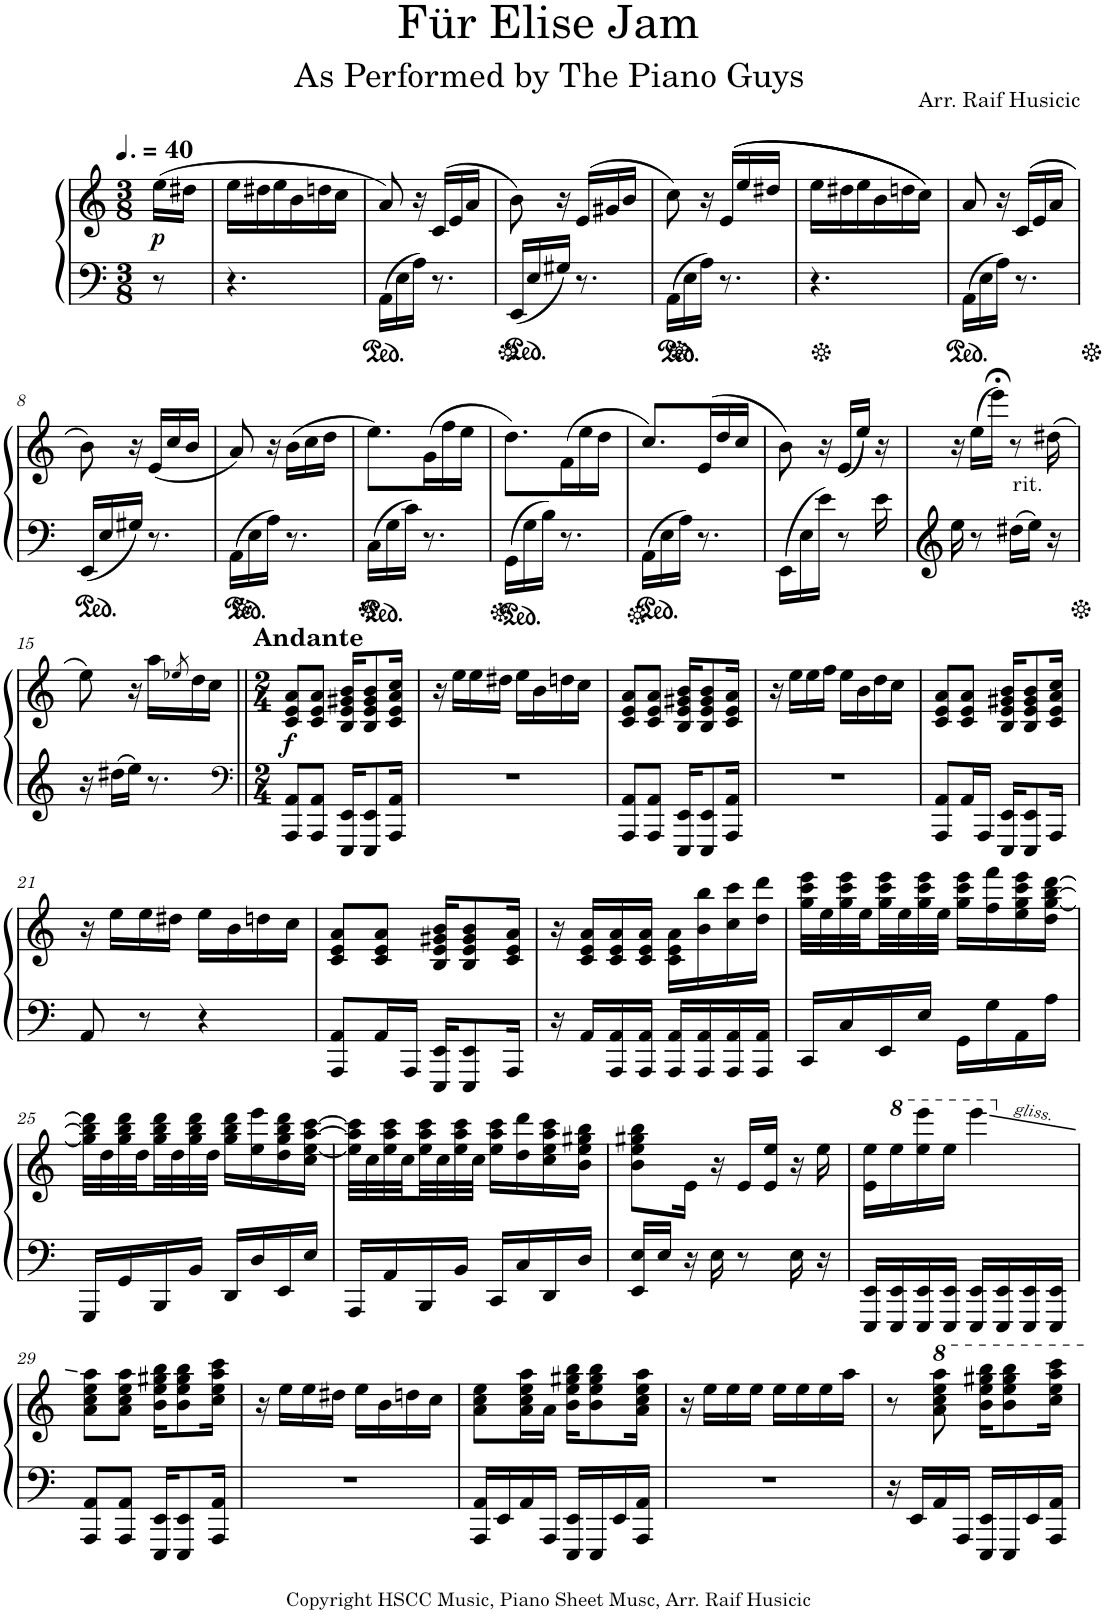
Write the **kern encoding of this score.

**kern	**kern	**dynam
*part1	*part1	*part1
*staff2	*staff1	*staff1/2
*I"Piano	*	*
*I'Pno.	*	*
*clefF4	*clefG2	*
*k[]	*k[]	*
*M3/8	*M3/8	*
*MM60	*MM60	*
=1	=1	=1
!	!	!LO:DY:b
8r	(16ee\LL	p
.	16dd#X\JJ	.
=2	=2	=2
4.r	16ee\LL	.
.	16dd#X\	.
.	16ee\	.
.	16b\	.
.	16ddn\	.
.	16cc\JJ	.
=3	=3	=3
16AA\LL	8a/)	.
16E\	.	.
16A\JJ	16r	.
8.r	(16c/LL	.
.	16e/	.
.	16a/JJ	.
=4	=4	=4
16EE/LL	8b\)	.
16E/	.	.
16G#X/JJ	16r	.
8.r	(16e/LL	.
.	16g#X/	.
.	16b/JJ	.
=5	=5	=5
16AA\LL	8cc\)	.
16E\	.	.
16A\JJ	16r	.
8.r	((16e/LL	.
.	16ee/	.
.	16dd#X/JJ	.
=6	=6	=6
4.r	16ee\LL	.
.	16dd#X\	.
.	16ee\	.
.	16b\	.
.	16ddn\	.
.	16cc\JJ))	.
=7	=7	=7
16AA\LL	8a/	.
16E\	.	.
16A\JJ	16r	.
8.r	(16c/LL	.
.	16e/	.
.	16a/JJ	.
!!LO:LB:g=z
=8	=8	=8
16EE/LL	8b\)	.
16E/	.	.
16G#X/JJ	16r	.
8.r	(16e/LL	.
.	16cc/	.
.	16b/JJ	.
=9	=9	=9
16AA\LL	8a/)	.
16E\	.	.
16A\JJ	16r	.
8.r	(16b\LL	.
.	16cc\	.
.	16dd\JJ	.
=10	=10	=10
16C\LL	8.ee\L)	.
16G\	.	.
16c\JJ	.	.
8.r	(16g\L	.
.	16ff\	.
.	16ee\JJ	.
=11	=11	=11
16GG\LL	8.dd\L)	.
16G\	.	.
16B\JJ	.	.
8.r	(16f\L	.
.	16ee\	.
.	16dd\JJ	.
=12	=12	=12
16AA\LL	8.cc/L)	.
16E\	.	.
16A\JJ	.	.
8.r	(16e/L	.
.	16dd/	.
.	16cc/JJ	.
=13	=13	=13
16EE\LL	8b\)	.
16E\	.	.
16e\JJ	16r	.
8r	(16e/LL	.
.	16ee/JJ)	.
16e\	16r	.
=14	=14	=14
16ee\	16r	.
8r	(16ee\LL	.
.	16eee;<\JJ)	.
!LO:TX:a:t=rit.	!	!
16dd#X\LL	8r	.
16ee\JJ	.	.
16r	(16dd#X\	.
!!LO:LB:g=z
=15	=15	=15
16r	8ee\)	.
16dd#X\LL	.	.
16ee\JJ	16r	.
8.r	16aa\LL	.
.	8qee-X/	.
.	16dd\	.
.	16cc\JJ	.
=16||	=16||	=16||
*clefF4	*	*
*M2/4	*M2/4	*
!	!LO:TX:a:B:t=Andante	!
!	!	!LO:DY:b
8AAA/ 8AA/L	8c/ 8e/ 8a/L	f
8AAA/ 8AA/J	8c/ 8e/ 8a/J	.
16EEE/ 16EE/KL	16B/ 16e/ 16g#X/ 16b/KL	.
8EEE/ 8EE/	8B/ 8e/ 8g#/ 8b/	.
16AAA/ 16AA/Jk	16c/ 16e/ 16a/ 16cc/Jk	.
=17	=17	=17
2r	16r	.
.	16ee\LL	.
.	16ee\	.
.	16dd#X\JJ	.
.	16ee\LL	.
.	16b\	.
.	16ddn\	.
.	16cc\JJ	.
=18	=18	=18
8AAA/ 8AA/L	8c/ 8e/ 8a/L	.
8AAA/ 8AA/J	8c/ 8e/ 8a/J	.
16EEE/ 16EE/KL	16B/ 16e/ 16g#X/ 16b/KL	.
8EEE/ 8EE/	8B/ 8e/ 8g#/ 8b/	.
16AAA/ 16AA/Jk	16c/ 16e/ 16a/Jk	.
=19	=19	=19
2r	16r	.
.	16ee\LL	.
.	16ee\	.
.	16ff\JJ	.
.	16ee\LL	.
.	16b\	.
.	16dd\	.
.	16cc\JJ	.
=20	=20	=20
8AAA/ 8AA/L	8c/ 8e/ 8a/L	.
16AA/L	8c/ 8e/ 8a/J	.
16AAA/JJ	.	.
16EEE/ 16EE/KL	16B/ 16e/ 16g#X/ 16b/KL	.
8EEE/ 8EE/	8B/ 8e/ 8g#/ 8b/	.
16AAA/Jk	16c/ 16e/ 16a/ 16cc/Jk	.
!!LO:LB:g=z
=21	=21	=21
8AA/	16r	.
.	16ee\LL	.
8r	16ee\	.
.	16dd#X\JJ	.
4r	16ee\LL	.
.	16b\	.
.	16ddn\	.
.	16cc\JJ	.
=22	=22	=22
8AAA/ 8AA/L	8c/ 8e/ 8a/L	.
16AA/L	8c/ 8e/ 8a/J	.
16AAA/JJ	.	.
16EEE/ 16EE/KL	16B/ 16e/ 16g#X/ 16b/KL	.
8EEE/ 8EE/	8B/ 8e/ 8g#/ 8b/	.
16AAA/Jk	16c/ 16e/ 16a/Jk	.
=23	=23	=23
16r	16r	.
16AA/LL	16c/ 16e/ 16a/LL	.
16AAA/ 16AA/	16c/ 16e/ 16a/	.
16AAA/ 16AA/JJ	16c/ 16e/ 16a/JJ	.
16AAA/ 16AA/LL	16c\ 16e\ 16a\LL	.
16AAA/ 16AA/	16b\ 16bb\	.
16AAA/ 16AA/	16cc\ 16ccc\	.
16AAA/ 16AA/JJ	16dd\ 16ddd\JJ	.
=24	=24	=24
16CC/LL	32gg\ 32ccc\ 32eee\LLL	.
.	32ee\	.
16C/	32gg\ 32ccc\ 32eee\	.
.	32ee\	.
16EE/	32gg\ 32ccc\ 32eee\	.
.	32ee\	.
16E/JJ	32gg\ 32ccc\ 32eee\	.
.	32ee\JJJ	.
16GG\LL	16gg\ 16ccc\ 16eee\LL	.
16G\	16ff\ 16fff\	.
16AA\	16ee\ 16gg\ 16ccc\ 16eee\	.
16A\JJ	16dd\ [16gg\ [16bb\ [16ddd\JJ	.
!!LO:LB:g=z
=25	=25	=25
16GGG/LL	32gg\] 32bb\] 32ddd\]LLL	.
.	32dd\	.
16GG/	32gg\ 32bb\ 32ddd\	.
.	32dd\	.
16BBB/	32gg\ 32bb\ 32ddd\	.
.	32dd\	.
16BB/JJ	32gg\ 32bb\ 32ddd\	.
.	32dd\JJJ	.
16DD/LL	16gg\ 16bb\ 16ddd\LL	.
16D/	16ee\ 16eee\	.
16EE/	16dd\ 16gg\ 16bb\ 16ddd\	.
16E/JJ	16cc\ [16ee\ [16aa\ [16ccc\JJ	.
=26	=26	=26
16AAA/LL	32ee\] 32aa\] 32ccc\]LLL	.
.	32cc\	.
16AA/	32ee\ 32aa\ 32ccc\	.
.	32cc\	.
16BBB/	32ee\ 32aa\ 32ccc\	.
.	32cc\	.
16BB/JJ	32ee\ 32aa\ 32ccc\	.
.	32cc\JJJ	.
16CC/LL	16ee\ 16aa\ 16ccc\LL	.
16C/	16dd\ 16ddd\	.
16DD/	16cc\ 16ee\ 16aa\ 16ccc\	.
16D/JJ	16b\ 16ee\ 16gg#X\ 16bb\JJ	.
=27	=27	=27
16EE/ 16E/LL	8b\ 8ee\ 8gg#X\ 8bb\L	.
16E/JJ	.	.
16r	16e\Jk	.
16E\	16r	.
8r	16e/LL	.
.	16e/ 16ee/JJ	.
16E\	16r	.
16r	16ee\	.
=28	=28	=28
16EEE/ 16EE/LL	16e\ 16ee\LL	.
*	*8va	*
16EEE/ 16EE/	16eee\	.
16EEE/ 16EE/	16eee\ 16eeee\	.
16EEE/ 16EE/JJ	16eee\JJ	.
16EEE/ 16EE/LL	4eeee\	.
16EEE/ 16EE/	.	.
16EEE/ 16EE/	.	.
16EEE/ 16EE/JJ	.	.
!!LO:LB:g=z
=29	=29	=29
*	*X8va	*
8AAA/ 8AA/L	8a\ 8cc\ 8ee\ 8aa\L	.
8AAA/ 8AA/J	8a\ 8cc\ 8ee\ 8aa\J	.
16EEE/ 16EE/KL	16b\ 16ee\ 16gg#X\ 16bb\KL	.
8EEE/ 8EE/	8b\ 8ee\ 8gg#\ 8bb\	.
16AAA/ 16AA/Jk	16cc\ 16ee\ 16aa\ 16ccc\Jk	.
=30	=30	=30
2r	16r	.
.	16ee\LL	.
.	16ee\	.
.	16dd#X\JJ	.
.	16ee\LL	.
.	16b\	.
.	16ddn\	.
.	16cc\JJ	.
=31	=31	=31
16AAA/ 16AA/LL	8a\ 8cc\ 8ee\L	.
16EE/	.	.
16AA/	16a\ 16cc\ 16ee\ 16aa\L	.
16AAA/JJ	16a\JJ	.
16EEE/ 16EE/LL	16b\ 16ee\ 16gg#X\ 16bb\KL	.
16EEE/	8b\ 8ee\ 8gg#\ 8bb\	.
16EE/	.	.
16AAA/ 16AA/JJ	16a\ 16cc\ 16ee\ 16aa\Jk	.
=32	=32	=32
2r	16r	.
.	16ee\LL	.
.	16ee\	.
.	16ee\JJ	.
.	16ee\LL	.
.	16ee\	.
.	16ee\	.
.	16aa\JJ	.
=33	=33	=33
16r	8r	.
16EE/LL	.	.
16AA/	8aa\ 8ccc\ 8eee\ 8aaa\	.
16AAA/JJ	.	.
16EEE/ 16EE/LL	16bb\ 16eee\ 16ggg#X\ 16bbb\KL	.
16EEE/	8bb\ 8eee\ 8ggg#\ 8bbb\	.
16EE/	.	.
16AAA/ 16AA/JJ	16ccc\ 16eee\ 16aaa\ 16cccc\Jk	.
=	=	=
*-	*-	*-
